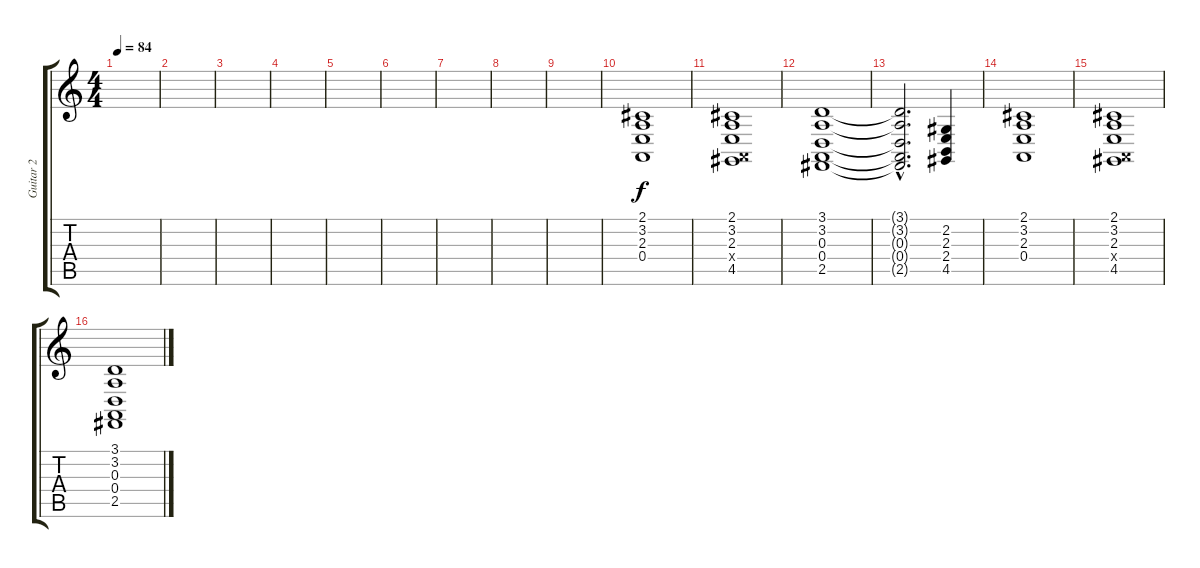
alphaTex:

\track ("Guitar 2" "Guitar 2") {instrument stringensemble1}
\staff {score tabs}
\tuning (B3 Gb3 D3 A2 E2 B1) {hide}
\ts (4 4)
\tempo 84
\clef g2
\ks c
|
|
|
|
|
|
|
|
|
(2.1 3.2 2.3 0.4).1 |
(2.1 3.2 2.3 0.4{x} 4.5).1 |
(3.1 3.2 0.3 0.4 2.5).1 |
(3.1{hac t} 3.2{hac t} 0.3{hac t} 0.4{hac t} 2.5{hac t}).2{d} (2.2 2.3 2.4 4.5).4 |
(2.1 3.2 2.3 0.4).1 |
(2.1 3.2 2.3 0.4{x} 4.5).1 |
(3.1 3.2 0.3 0.4 2.5).1
